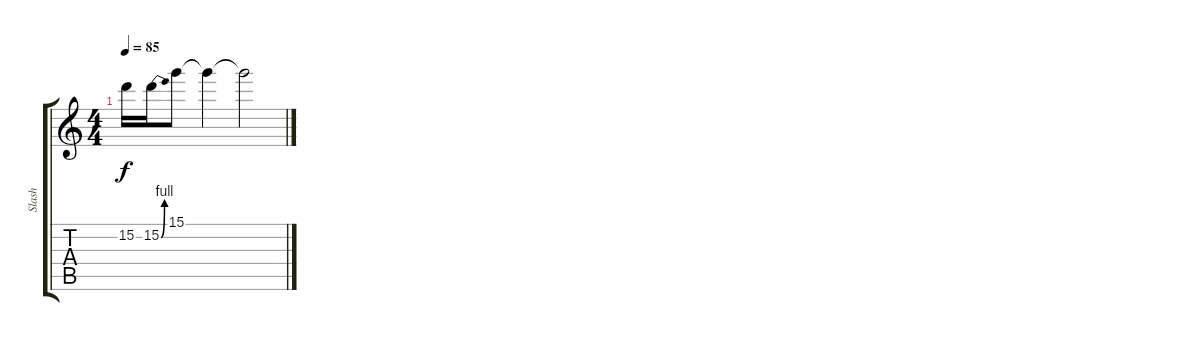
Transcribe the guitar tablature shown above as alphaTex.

\track ("Slash" "Slash") {instrument overdrivenguitar}
\staff {score tabs}
\tuning (E4 B3 G3 D3 A2 E2) {hide}
\ts (4 4)
\tempo 85
\clef g2
\ks c
15.2.16{dy f} 15.2{be (bend 0 0 60 4)}.16 15.1.8 15.1{t}.4 15.1{t}.2
